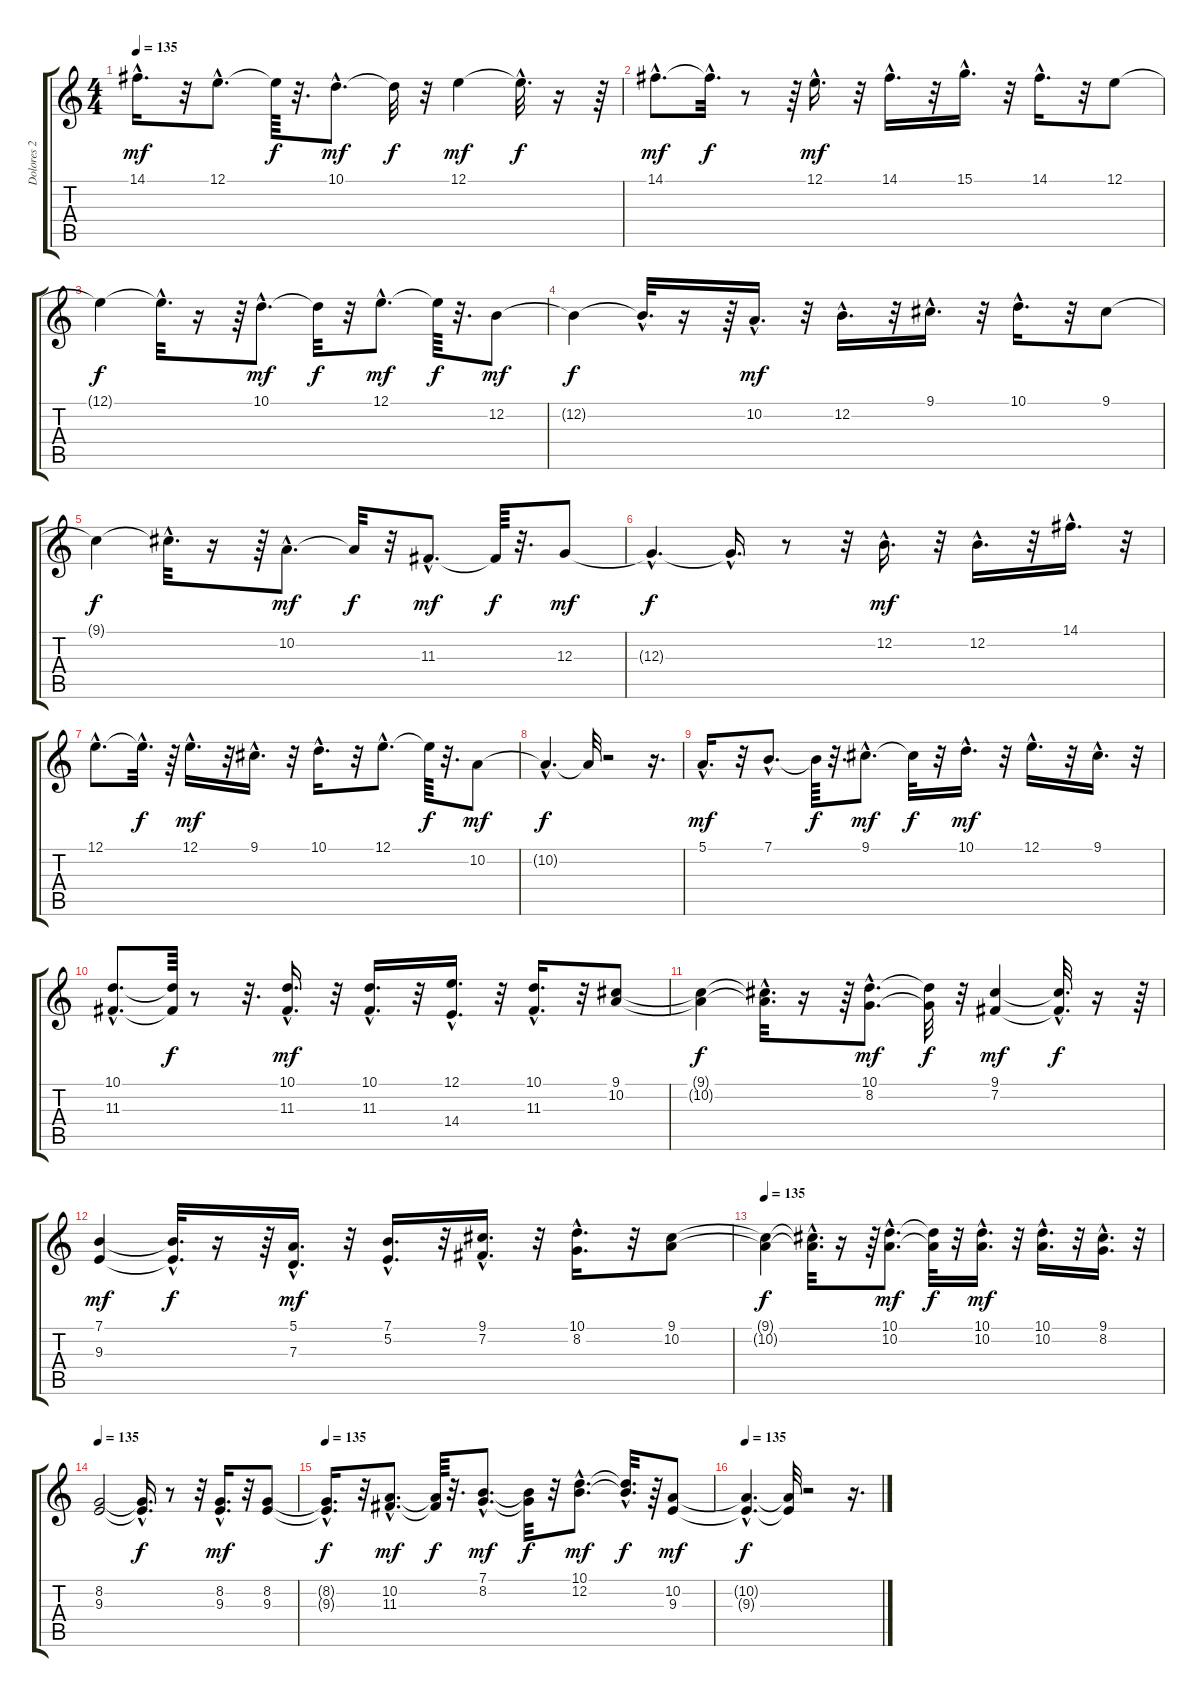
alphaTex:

\track ("Dolores 2" "Dolores 2") {instrument pad3polysynth}
\staff {score tabs}
\tuning (E4 B3 G3 D3 A2 E2) {hide}
\ts (4 4)
\tempo 135
\clef g2
\ks c
14.1{hac}.16{d dy mf} r.32 12.1{hac}.8{d} 12.1{t}.64{dy f} r.32{d} 10.1{hac}.8{d dy mf} 10.1{t}.32{dy f} r.32 12.1.4{dy mf} 12.1{hac t}.32{d dy f} r.16 r.64 |
14.1{hac}.8{d dy mf} 14.1{hac t}.32{d dy f} r.8 r.64 12.1{hac}.16{d dy mf} r.32 14.1{hac}.16{d} r.32 15.1{hac}.16{d} r.32 14.1{hac}.16{d} r.32 12.1.8 |
12.1{t}.4{dy f} 12.1{hac t}.32{d} r.16 r.64 10.1{hac}.8{d dy mf} 10.1{t}.32{dy f} r.32 12.1{hac}.8{d dy mf} 12.1{t}.64{dy f} r.32{d} 12.2.8{dy mf} |
12.2{t}.4{dy f} 12.2{hac t}.32{d} r.16 r.64 10.2{hac}.16{d dy mf} r.32 12.2{hac}.16{d} r.32 9.1{hac}.16{d} r.32 10.1{hac}.16{d} r.32 9.1.8 |
9.1{t}.4{dy f} 9.1{hac t}.32{d} r.16 r.64 10.2{hac}.8{d dy mf} 10.2{t}.32{dy f} r.32 11.3{hac}.8{d dy mf} 11.3{t}.64{dy f} r.32{d} 12.3.8{dy mf} |
12.3{hac t}.4{d dy f} 12.3{hac t}.16{d} r.8 r.32 12.2{hac}.16{d dy mf} r.32 12.2{hac}.16{d} r.32 14.1{hac}.16{d} r.32 |
12.1{hac}.8{d} 12.1{hac t}.32{d dy f} r.64 12.1{hac}.16{d dy mf} r.32 9.1{hac}.16{d} r.32 10.1{hac}.16{d} r.32 12.1{hac}.8{d} 12.1{t}.64{dy f} r.32{d} 10.2.8{dy mf} |
10.2{hac t}.4{d dy f} 10.2{t}.32 r.2 r.16{d} |
5.1{hac}.16{d dy mf} r.32 7.1{hac}.8{d} 7.1{t}.64{dy f} r.32{d} 9.1{hac}.8{d dy mf} 9.1{t}.32{dy f} r.32 10.1{hac}.16{d dy mf} r.32 12.1{hac}.16{d} r.32 9.1{hac}.16{d} r.32 |
(10.1{hac} 11.3{hac}).8{d} (10.1{t} 11.3{t}).64{dy f} r.8 r.32{d} (10.1{hac} 11.3{hac}).16{d dy mf} r.32 (10.1{hac} 11.3{hac}).16{d} r.32 (12.1{hac} 14.4{hac}).16{d} r.32 (10.1{hac} 11.3{hac}).16{d} r.32 (9.1 10.2).8 |
(9.1{t} 10.2{t}).4{dy f} (9.1{hac t} 10.2{hac t}).32{d} r.16 r.64 (10.1{hac} 8.2{hac}).8{d dy mf} (10.1{t} 8.2{t}).32{dy f} r.32 (9.1 7.2).4{dy mf} (9.1{hac t} 7.2{hac t}).32{d dy f} r.16 r.64 |
(7.1 9.3).4{dy mf} (7.1{hac t} 9.3{hac t}).32{d dy f} r.16 r.64 (5.1{hac} 7.3{hac}).16{d dy mf} r.32 (7.1{hac} 5.2{hac}).16{d} r.32 (9.1{hac} 7.2{hac}).16{d} r.32 (10.1{hac} 8.2{hac}).16{d} r.32 (9.1 10.2).8 |
\tempo 135
(9.1{t} 10.2{t}).4{dy f} (9.1{hac t} 10.2{hac t}).32{d} r.16 r.64 (10.1{hac} 10.2{hac}).8{d dy mf} (10.1{t} 10.2{t}).32{dy f} r.32 (10.1{hac} 10.2{hac}).16{d dy mf} r.32 (10.1{hac} 10.2{hac}).16{d} r.32 (9.1{hac} 8.2{hac}).16{d} r.32 |
\tempo 135
(8.2 9.3).2 (8.2{hac t} 9.3{hac t}).16{d dy f} r.8 r.32 (8.2{hac} 9.3{hac}).16{d dy mf} r.32 (8.2 9.3).8 |
\tempo 135
(8.2{hac t} 9.3{hac t}).16{d dy f} r.32 (10.2{hac} 11.3{hac}).8{d dy mf} (10.2{t} 11.3{t}).64{dy f} r.32{d} (7.1{hac} 8.2{hac}).8{d dy mf} (7.1{t} 8.2{t}).32{dy f} r.32 (10.1{hac} 12.2{hac}).8{d dy mf} (10.1{hac t} 12.2{hac t}).32{d dy f} r.64 (10.2 9.3).8{dy mf} |
\tempo 135
(10.2{hac t} 9.3{hac t}).4{d dy f} (10.2{t} 9.3{t}).32 r.2 r.16{d}
